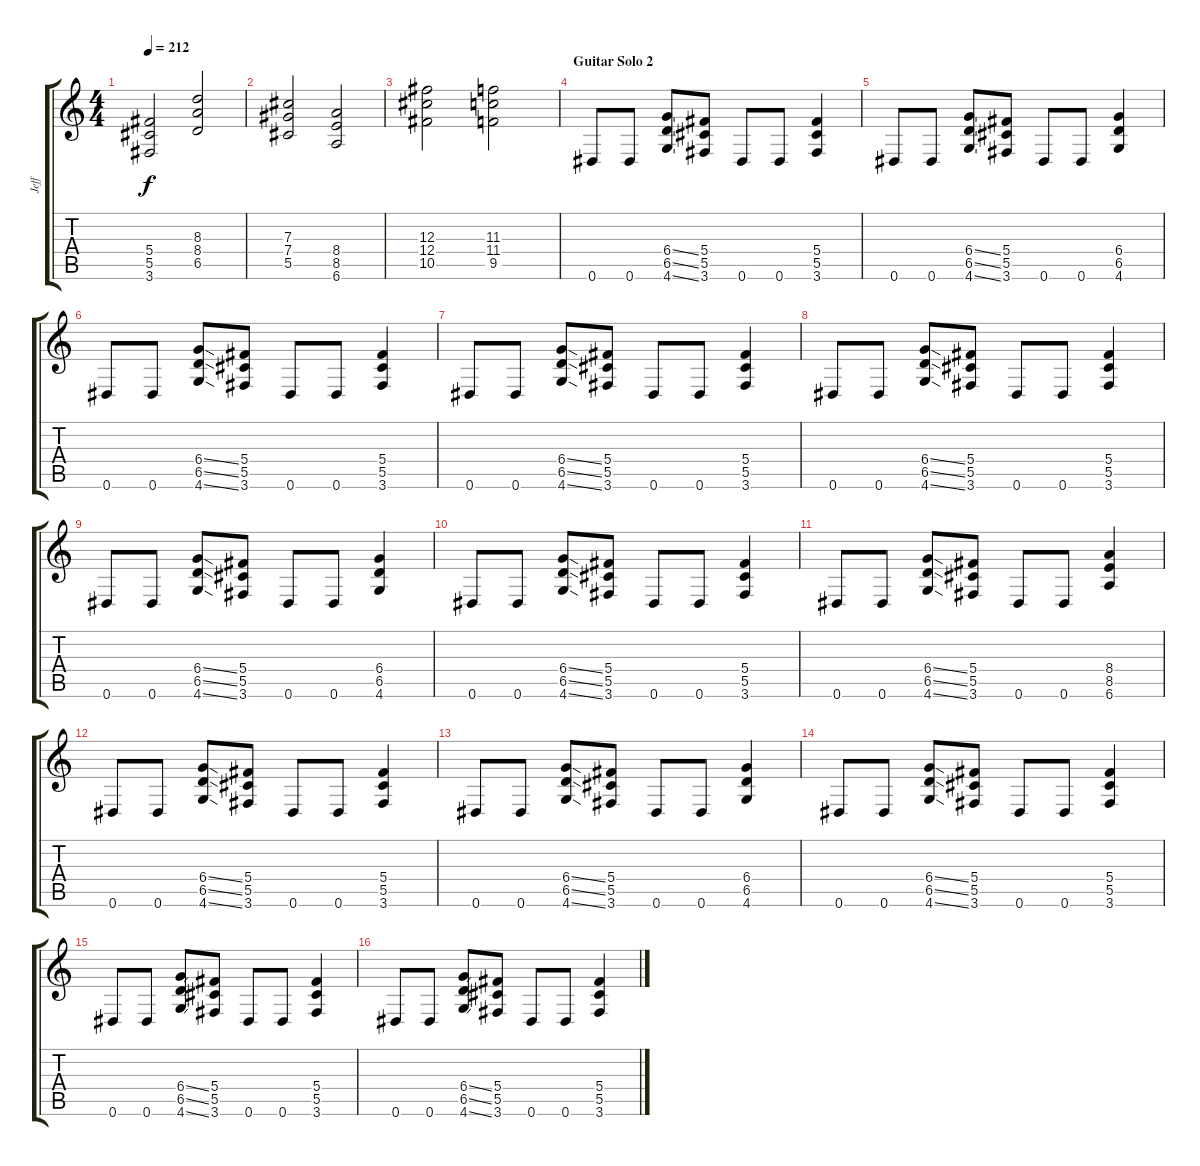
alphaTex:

\track ("Jeff" "Jeff") {instrument distortionguitar}
\staff {score tabs}
\tuning (Eb4 Bb3 Gb3 Db3 Ab2 Eb2) {hide}
\ts (4 4)
\tempo 212
\clef g2
\ks c
(5.4 5.5 3.6).2{dy f} (8.3 8.4 6.5).2 |
(7.3 7.4 5.5).2 (8.4 8.5 6.6).2 |
(12.3 12.4 10.5).2 (11.3 11.4 9.5).2 |
\section ("" "Guitar Solo 2")
0.6.8 0.6.8 (6.4{ss} 6.5{ss} 4.6{ss}).8 (5.4 5.5 3.6).8 0.6.8 0.6.8 (5.4 5.5 3.6).4 |
0.6.8 0.6.8 (6.4{ss} 6.5{ss} 4.6{ss}).8 (5.4 5.5 3.6).8 0.6.8 0.6.8 (6.4 6.5 4.6).4 |
0.6.8 0.6.8 (6.4{ss} 6.5{ss} 4.6{ss}).8 (5.4 5.5 3.6).8 0.6.8 0.6.8 (5.4 5.5 3.6).4 |
0.6.8 0.6.8 (6.4{ss} 6.5{ss} 4.6{ss}).8 (5.4 5.5 3.6).8 0.6.8 0.6.8 (5.4 5.5 3.6).4 |
0.6.8 0.6.8 (6.4{ss} 6.5{ss} 4.6{ss}).8 (5.4 5.5 3.6).8 0.6.8 0.6.8 (5.4 5.5 3.6).4 |
0.6.8 0.6.8 (6.4{ss} 6.5{ss} 4.6{ss}).8 (5.4 5.5 3.6).8 0.6.8 0.6.8 (6.4 6.5 4.6).4 |
0.6.8 0.6.8 (6.4{ss} 6.5{ss} 4.6{ss}).8 (5.4 5.5 3.6).8 0.6.8 0.6.8 (5.4 5.5 3.6).4 |
0.6.8 0.6.8 (6.4{ss} 6.5{ss} 4.6{ss}).8 (5.4 5.5 3.6).8 0.6.8 0.6.8 (8.4 8.5 6.6).4 |
0.6.8 0.6.8 (6.4{ss} 6.5{ss} 4.6{ss}).8 (5.4 5.5 3.6).8 0.6.8 0.6.8 (5.4 5.5 3.6).4 |
0.6.8 0.6.8 (6.4{ss} 6.5{ss} 4.6{ss}).8 (5.4 5.5 3.6).8 0.6.8 0.6.8 (6.4 6.5 4.6).4 |
0.6.8 0.6.8 (6.4{ss} 6.5{ss} 4.6{ss}).8 (5.4 5.5 3.6).8 0.6.8 0.6.8 (5.4 5.5 3.6).4 |
0.6.8 0.6.8 (6.4{ss} 6.5{ss} 4.6{ss}).8 (5.4 5.5 3.6).8 0.6.8 0.6.8 (5.4 5.5 3.6).4 |
0.6.8 0.6.8 (6.4{ss} 6.5{ss} 4.6{ss}).8 (5.4 5.5 3.6).8 0.6.8 0.6.8 (5.4 5.5 3.6).4
